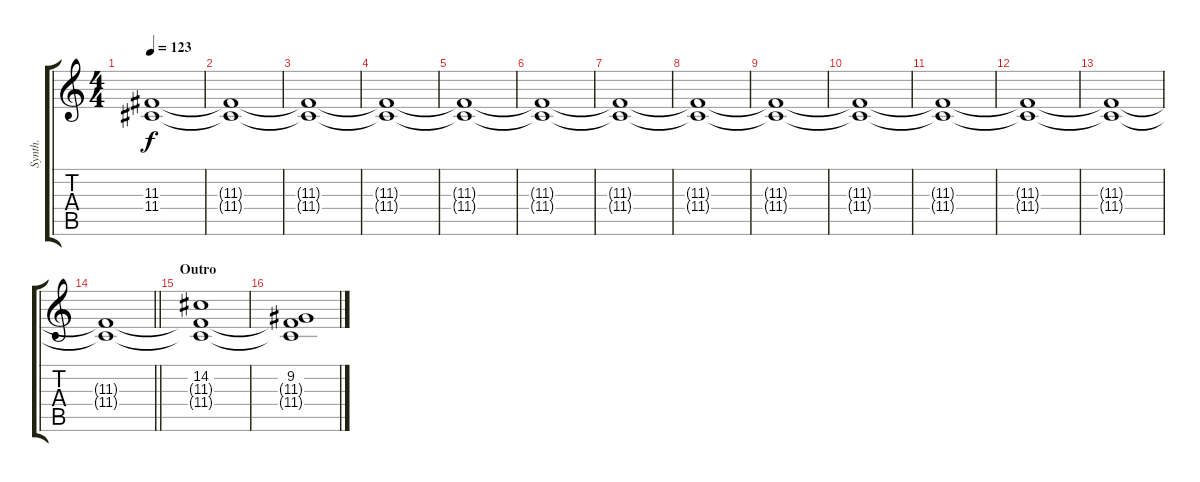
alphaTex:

\track ("Synth." "Synth.") {instrument pad2warm}
\staff {score tabs}
\tuning (E4 B3 G3 D3 A2 E2) {hide}
\ts (4 4)
\tempo 123
\clef g2
\ks c
(11.3{t} 11.4{t}).1{dy f} |
(11.3{t} 11.4{t}).1 |
(11.3{t} 11.4{t}).1 |
(11.3{t} 11.4{t}).1 |
(11.3{t} 11.4{t}).1 |
(11.3{t} 11.4{t}).1 |
(11.3{t} 11.4{t}).1 |
(11.3{t} 11.4{t}).1 |
(11.3{t} 11.4{t}).1 |
(11.3{t} 11.4{t}).1 |
(11.3{t} 11.4{t}).1 |
(11.3{t} 11.4{t}).1 |
(11.3{t} 11.4{t}).1 |
\barLineRight lightlight
(11.3{t} 11.4{t}).1 |
\section ("" "Outro")
(14.2 11.3{t} 11.4{t}).1 |
(9.2 11.3{t} 11.4{t}).1
